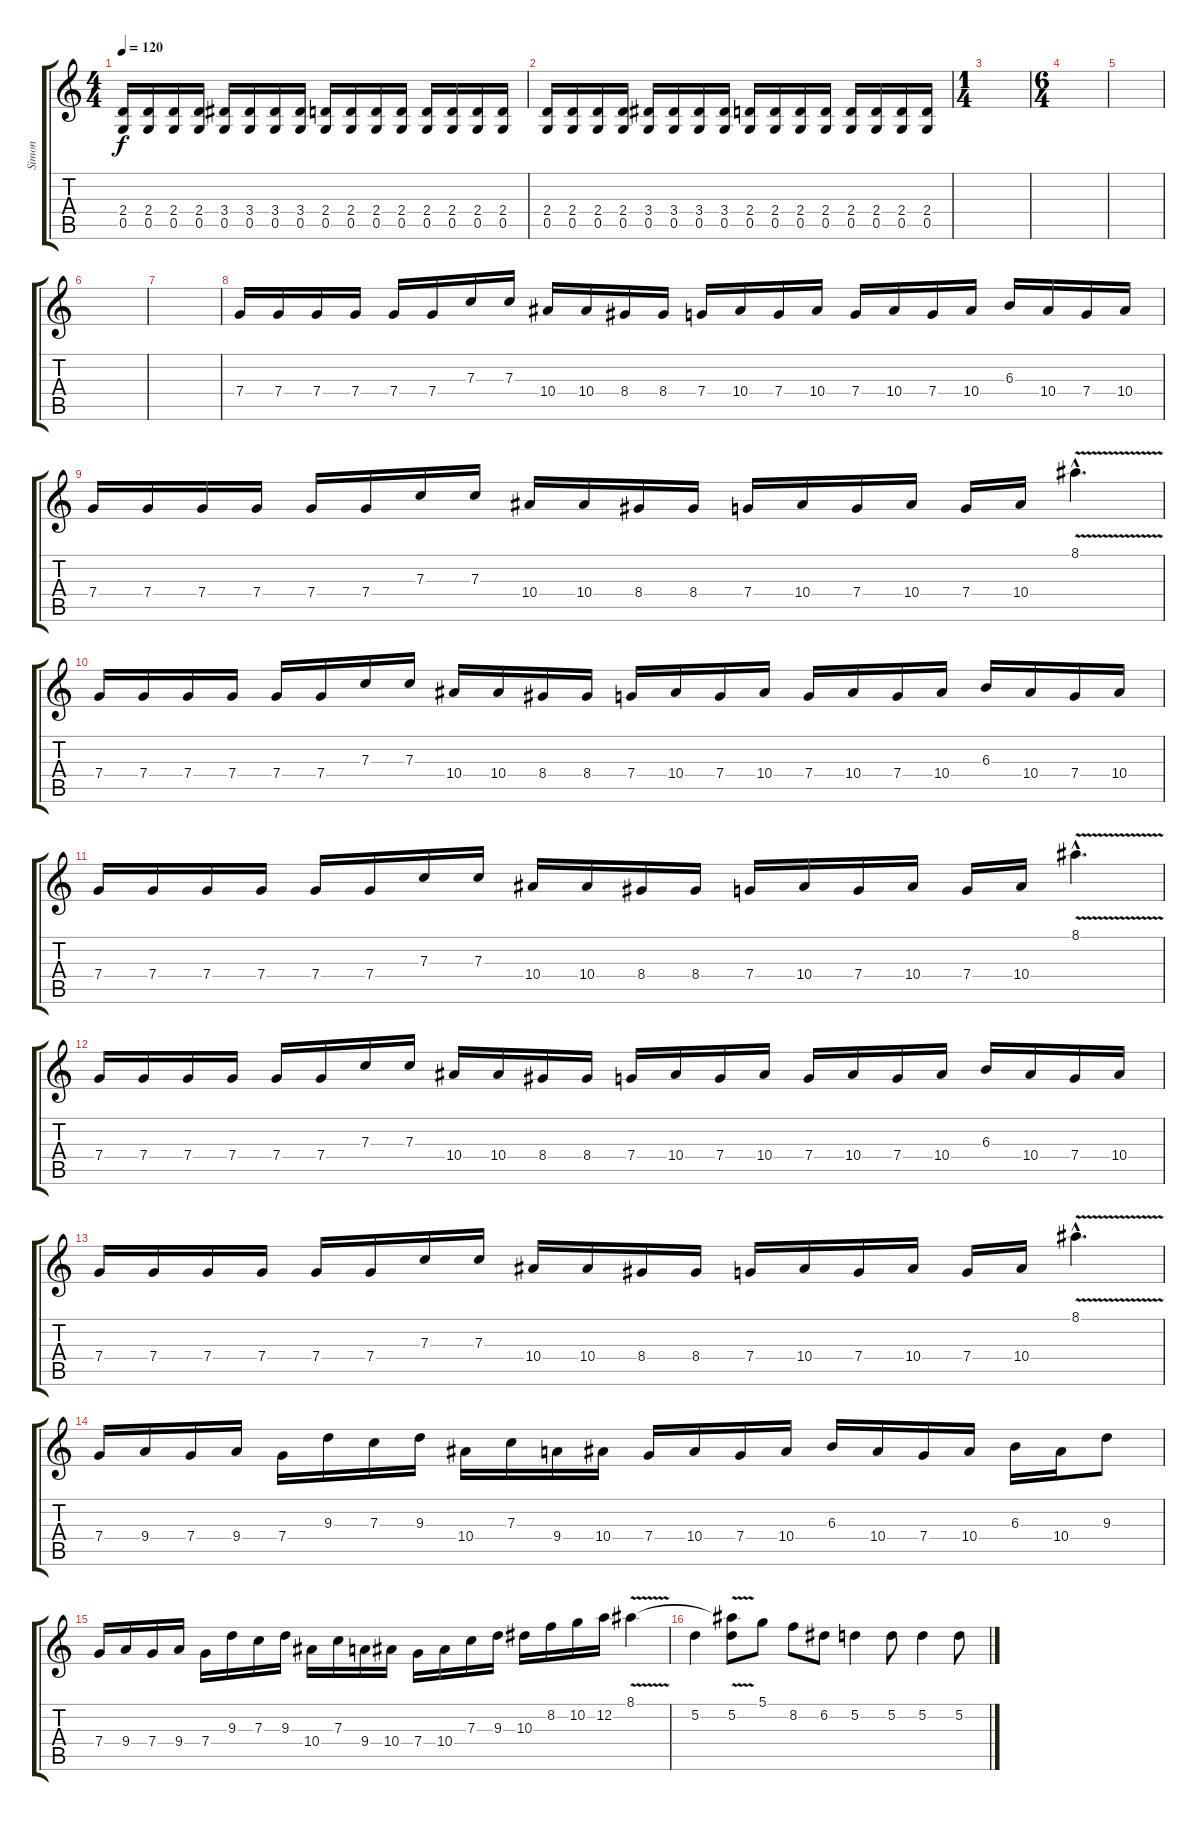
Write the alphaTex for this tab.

\track ("Simon" "Simon") {instrument distortionguitar}
\staff {score tabs}
\tuning (D4 A3 F3 C3 G2 C2) {hide}
\ts (4 4)
\tempo 120
\clef g2
\ks c
(2.4 0.5).16{dy f} (2.4 0.5).16 (2.4 0.5).16 (2.4 0.5).16 (3.4 0.5).16 (3.4 0.5).16 (3.4 0.5).16 (3.4 0.5).16 (2.4 0.5).16 (2.4 0.5).16 (2.4 0.5).16 (2.4 0.5).16 (2.4 0.5).16 (2.4 0.5).16 (2.4 0.5).16 (2.4 0.5).16 |
(2.4 0.5).16 (2.4 0.5).16 (2.4 0.5).16 (2.4 0.5).16 (3.4 0.5).16 (3.4 0.5).16 (3.4 0.5).16 (3.4 0.5).16 (2.4 0.5).16 (2.4 0.5).16 (2.4 0.5).16 (2.4 0.5).16 (2.4 0.5).16 (2.4 0.5).16 (2.4 0.5).16 (2.4 0.5).16 |
\ts (1 4)
|
\ts (6 4)
|
|
|
|
7.4.16{balance 8} 7.4.16 7.4.16 7.4.16 7.4.16 7.4.16 7.3.16 7.3.16 10.4.16 10.4.16 8.4.16 8.4.16 7.4.16 10.4.16 7.4.16 10.4.16 7.4.16 10.4.16 7.4.16 10.4.16 6.3.16 10.4.16 7.4.16 10.4.16 |
7.4.16{balance 8} 7.4.16 7.4.16 7.4.16 7.4.16 7.4.16 7.3.16 7.3.16 10.4.16 10.4.16 8.4.16 8.4.16 7.4.16 10.4.16 7.4.16 10.4.16 7.4.16 10.4.16 8.1{v hac}.4{d} |
7.4.16{balance 8} 7.4.16 7.4.16 7.4.16 7.4.16 7.4.16 7.3.16 7.3.16 10.4.16 10.4.16 8.4.16 8.4.16 7.4.16 10.4.16 7.4.16 10.4.16 7.4.16 10.4.16 7.4.16 10.4.16 6.3.16 10.4.16 7.4.16 10.4.16 |
7.4.16{balance 8} 7.4.16 7.4.16 7.4.16 7.4.16 7.4.16 7.3.16 7.3.16 10.4.16 10.4.16 8.4.16 8.4.16 7.4.16 10.4.16 7.4.16 10.4.16 7.4.16 10.4.16 8.1{v hac}.4{d} |
7.4.16{balance 8} 7.4.16 7.4.16 7.4.16 7.4.16 7.4.16 7.3.16 7.3.16 10.4.16 10.4.16 8.4.16 8.4.16 7.4.16 10.4.16 7.4.16 10.4.16 7.4.16 10.4.16 7.4.16 10.4.16 6.3.16 10.4.16 7.4.16 10.4.16 |
7.4.16{balance 8} 7.4.16 7.4.16 7.4.16 7.4.16 7.4.16 7.3.16 7.3.16 10.4.16 10.4.16 8.4.16 8.4.16 7.4.16 10.4.16 7.4.16 10.4.16 7.4.16 10.4.16 8.1{v hac}.4{d} |
7.4.16 9.4.16 7.4.16 9.4.16 7.4.16 9.3.16 7.3.16 9.3.16 10.4.16 7.3.16 9.4.16 10.4.16 7.4.16 10.4.16 7.4.16 10.4.16 6.3.16 10.4.16 7.4.16 10.4.16 6.3.16 10.4.16 9.3.8 |
7.4.16 9.4.16 7.4.16 9.4.16 7.4.16 9.3.16 7.3.16 9.3.16 10.4.16 7.3.16 9.4.16 10.4.16 7.4.16 10.4.16 7.3.16 9.3.16 10.3.16 8.2.16 10.2.16 12.2.16 8.1{v}.4 |
5.2.4 (8.1{t} 5.2).8 5.1.8 8.2.8 6.2.8 5.2.4 5.2.8 5.2.4 5.2.8
